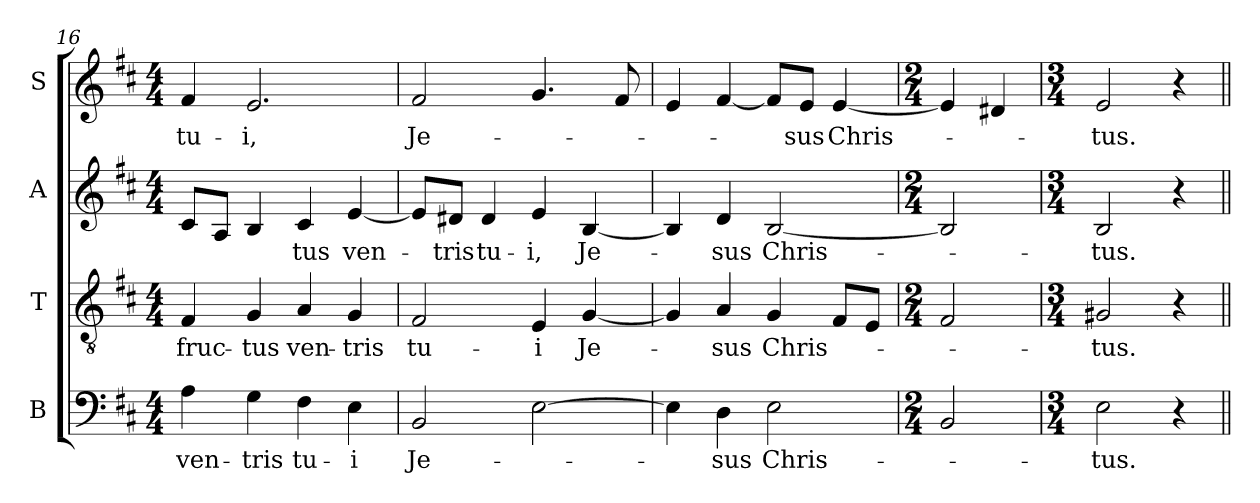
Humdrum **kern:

**kern	**text	**kern	**text	**kern	**text	**kern	**text
*part4	*part4	*part3	*part3	*part2	*part2	*part1	*part1
*staff4	*staff4	*staff3	*staff3	*staff2	*staff2	*staff1	*staff1
*I"B	*	*I"T	*	*I"A	*	*I"S	*
*I'B.	*	*I'T.	*	*I'A.	*	*I'S.	*
*clefF4	*	*clefGv2	*	*clefG2	*	*clefG2	*
*	*	*ITrd7c12	*	*	*	*	*
*k[f#c#]	*	*k[f#c#]	*	*k[f#c#]	*	*k[f#c#]	*
*D:	*	*D:	*	*D:	*	*D:	*
*M4/4	*	*M4/4	*	*M4/4	*	*M4/4	*
=16	=16	=16	=16	=16	=16	=16	=16
!	!LO:LY:b:color=#000000	!	!	!	!	!	!
!	!	!	!LO:LY:b:color=#000000	!	!	!	!
!	!	!	!	!	!	!	!LO:LY:b:color=#000000
4Ai\	ven-	4FF#i/	fruc-	8c#i/L	.	4f#i/	tu-
.	.	.	.	8Ai/J	.	.	.
!	!LO:LY:b:color=#000000	!	!	!	!	!	!
!	!	!	!LO:LY:b:color=#000000	!	!	!	!
!	!	!	!	!	!	!	!LO:LY:b:color=#000000
4Gi\	-tris	4GGi/	-tus	4Bi/	.	2.ei/	-i,
!	!LO:LY:b:color=#000000	!	!	!	!	!	!
!	!	!	!LO:LY:b:color=#000000	!	!	!	!
!	!	!	!	!	!LO:LY:b:color=#000000	!	!
4F#i\	tu-	4AAi/	ven-	4c#i/	-tus	.	.
!	!LO:LY:b:color=#000000	!	!	!	!	!	!
!	!	!	!LO:LY:b:color=#000000	!	!	!	!
!	!	!	!	!	!LO:LY:b:color=#000000	!	!
4Ei\	-i	4GGi/	-tris	[4ei/	ven-	.	.
!!LO:PB:g=z
=17	=17	=17	=17	=17	=17	=17	=17
!	!LO:LY:b:color=#000000	!	!	!	!	!	!
!	!	!	!LO:LY:b:color=#000000	!	!	!	!
!	!	!	!	!	!	!	!LO:LY:b:color=#000000
2BBi/	Je-	2FF#i/	tu-	8ei/L]	.	2f#i/	Je-
!	!	!	!	!	!LO:LY:b:color=#000000	!	!
.	.	.	.	8d#Xi/J	-tris	.	.
!	!	!	!	!	!LO:LY:b:color=#000000	!	!
.	.	.	.	4d#i/	tu-	.	.
!	!	!	!LO:LY:b:color=#000000	!	!	!	!
!	!	!	!	!	!LO:LY:b:color=#000000	!	!
[2Ei\	.	4EEi/	-i	4ei/	-i,	4.gi/	.
!	!	!	!LO:LY:b:color=#000000	!	!	!	!
!	!	!	!	!	!LO:LY:b:color=#000000	!	!
.	.	[4GGi/	Je-	[4Bi/	Je-	.	.
.	.	.	.	.	.	8f#i/	.
=18	=18	=18	=18	=18	=18	=18	=18
4Ei\]	.	4GGi/]	.	4Bi/]	.	4ei/	.
!	!LO:LY:b:color=#000000	!	!	!	!	!	!
!	!	!	!LO:LY:b:color=#000000	!	!	!	!
!	!	!	!	!	!LO:LY:b:color=#000000	!	!
4Di\	-sus	4AAi/	-sus	4di/	-sus	[4f#i/	.
!	!LO:LY:b:color=#000000	!	!	!	!	!	!
!	!	!	!LO:LY:b:color=#000000	!	!	!	!
!	!	!	!	!	!LO:LY:b:color=#000000	!	!
2Ei\	Chris-	4GGi/	Chris-	[2Bi/	Chris-	8f#i/L]	.
!	!	!	!	!	!	!	!LO:LY:b:color=#000000
.	.	.	.	.	.	8ei/J	-sus
!	!	!	!	!	!	!	!LO:LY:b:color=#000000
.	.	8FF#i/L	.	.	.	[4ei/	Chris-
.	.	8EEi/J	.	.	.	.	.
=19	=19	=19	=19	=19	=19	=19	=19
*M2/4	*	*M2/4	*	*M2/4	*	*M2/4	*
2BBi/	.	2FF#i/	.	2Bi/]	.	4ei/]	.
.	.	.	.	.	.	4d#Xi/	.
=20	=20	=20	=20	=20	=20	=20	=20
*M3/4	*	*M3/4	*	*M3/4	*	*M3/4	*
!	!LO:LY:b:color=#000000	!	!	!	!	!	!
!	!	!	!LO:LY:b:color=#000000	!	!	!	!
!	!	!	!	!	!LO:LY:b:color=#000000	!	!
!	!	!	!	!	!	!	!LO:LY:b:color=#000000
2Ei\	-tus.	2GG#Xi/	-tus.	2Bi/	-tus.	2ei/	-tus.
4r	.	4r	.	4r	.	4r	.
=||	=||	=||	=||	=||	=||	=||	=||
*-	*-	*-	*-	*-	*-	*-	*-
